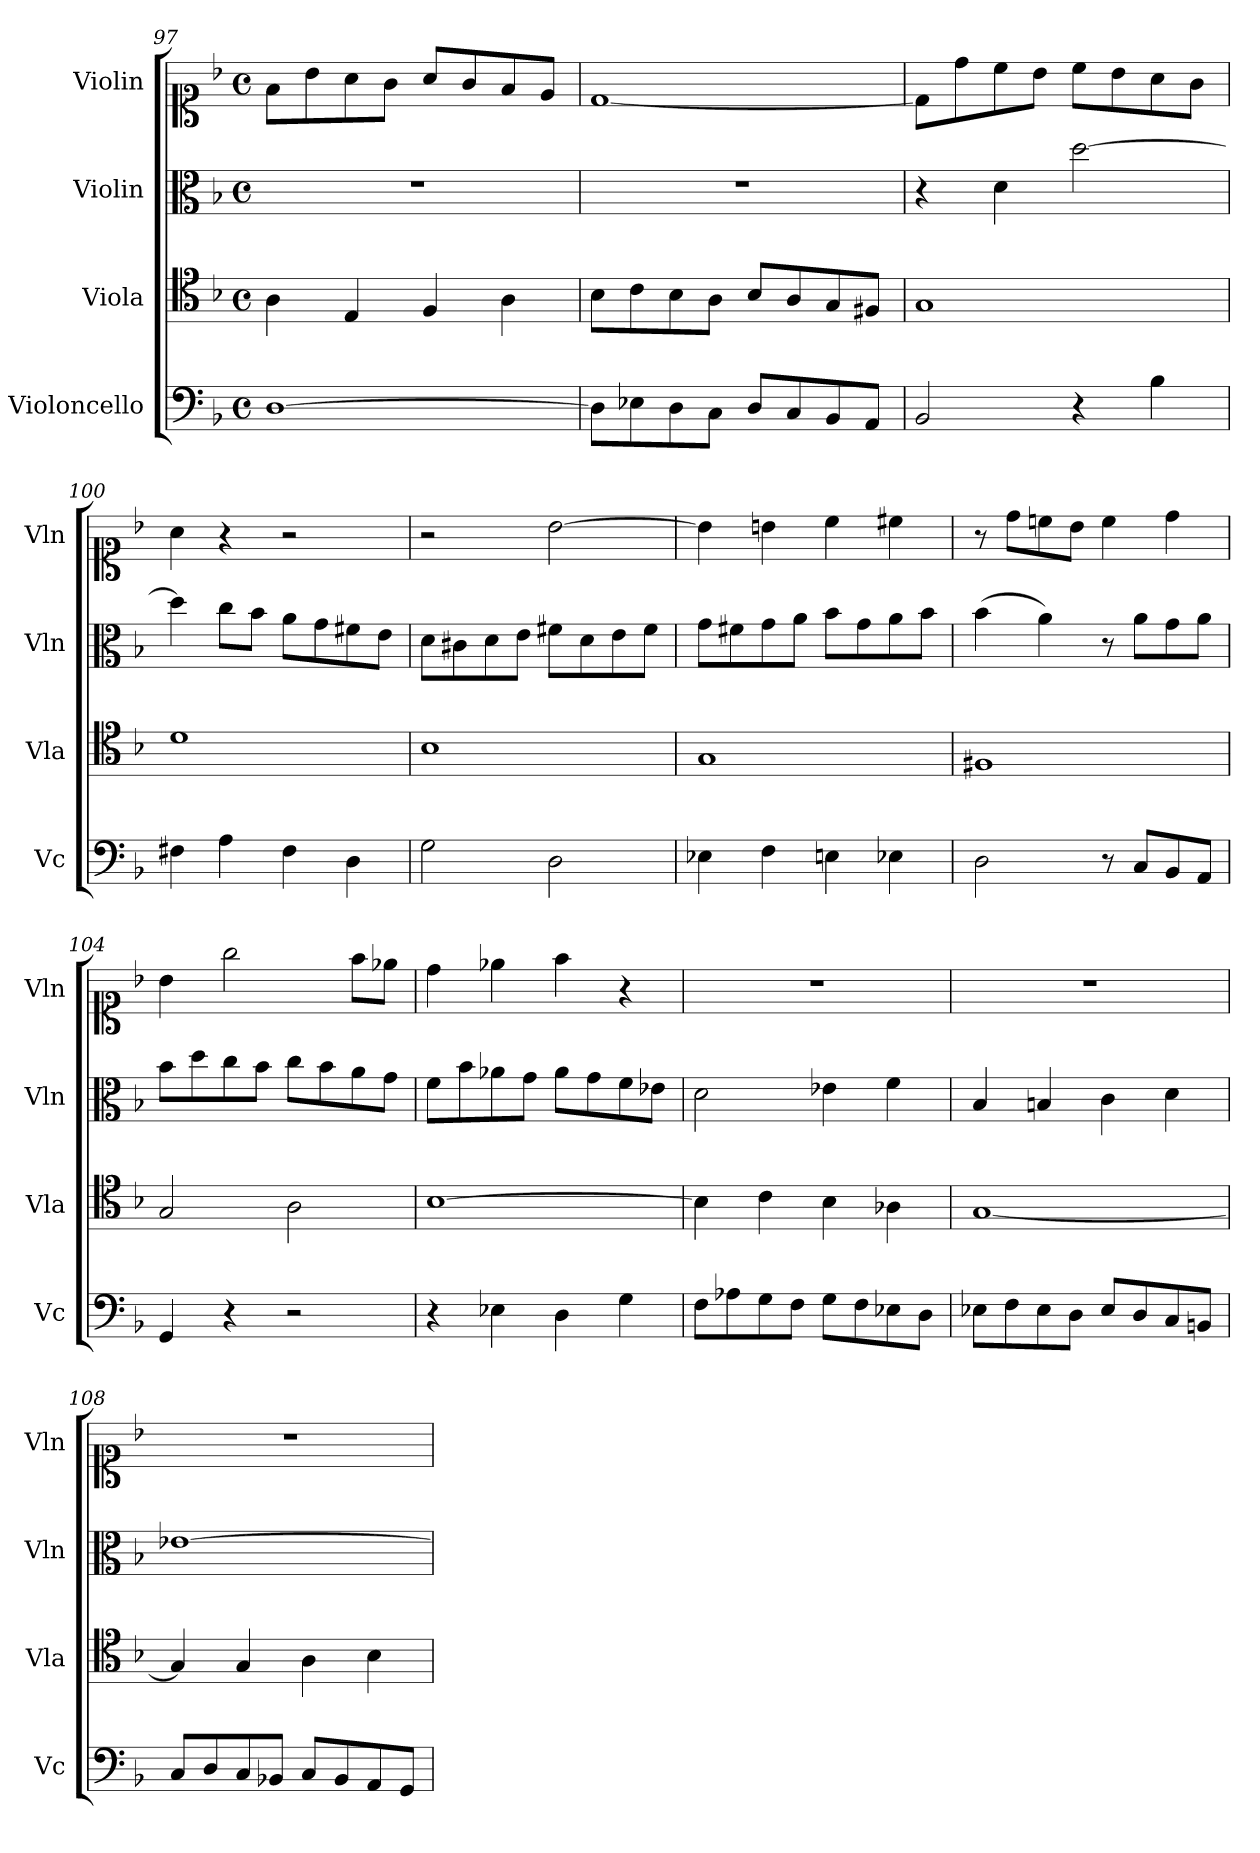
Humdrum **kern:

**kern	**kern	**kern	**kern
*part4	*part3	*part2	*part1
*staff4	*staff3	*staff2	*staff1
*I"Violoncello	*I"Viola	*I"Violin	*I"Violin
*I'Vc	*I'Vla	*I'Vln	*I'Vln
*clefF4	*clefC4	*clefC3	*clefC1
*k[b-]	*k[b-]	*k[b-]	*k[b-]
*M4/4	*M4/4	*M4/4	*M4/4
*met(c)	*met(c)	*met(c)	*met(c)
=97	=97	=97	=97
[1D	4A\	1r	8f\L
.	.	.	8b-\
.	4E/	.	8a\
.	.	.	8g\J
.	4F/	.	8a/L
.	.	.	8g/
.	4A\	.	8f/
.	.	.	8e/J
!!LO:LB:g=z
=98	=98	=98	=98
8D\L]	8B-\L	1r	[1d
8E-X\	8c\	.	.
8D\	8B-\	.	.
8C\J	8A\J	.	.
8D/L	8B-/L	.	.
8C/	8A/	.	.
8BB-/	8G/	.	.
8AA/J	8F#X/J	.	.
=99	=99	=99	=99
2BB-/	1G	4r	8d\L]
.	.	.	8dd\
.	.	4d\	8cc\
.	.	.	8b-\J
4r	.	[2dd\	8cc\L
.	.	.	8b-\
4B-\	.	.	8a\
.	.	.	8g\J
=100	=100	=100	=100
4F#X\	1d	4dd\]	4a\
4A\	.	8cc\L	4r
.	.	8b-\J	.
4F#\	.	8a\L	2r
.	.	8g\	.
4D\	.	8f#X\	.
.	.	8e\J	.
=101	=101	=101	=101
2G\	1B-	8d\L	2r
.	.	8c#X\	.
.	.	8d\	.
.	.	8e\J	.
2D\	.	8f#X\L	[2b-\
.	.	8d\	.
.	.	8e\	.
.	.	8f#\J	.
=102	=102	=102	=102
4E-X\	1G	8g\L	4b-\]
.	.	8f#X\	.
4F\	.	8g\	4bn\
.	.	8a\J	.
4En\	.	8b-\L	4cc\
.	.	8g\	.
4E-X\	.	8a\	4cc#X\
.	.	8b-\J	.
=103	=103	=103	=103
2D\	1F#X	(4b-\	8r
.	.	.	8dd\L
.	.	4a\)	8ccn\
.	.	.	8b-\J
8r	.	8r	4cc\
8C/L	.	8a\L	.
8BB-/	.	8g\	4dd\
8AA/J	.	8a\J	.
!!LO:PB:g=z
=104	=104	=104	=104
4GG/	2G/	8b-\L	4b-\
.	.	8dd\	.
4r	.	8cc\	2gg\
.	.	8b-\J	.
2r	2A\	8cc\L	.
.	.	8b-\	.
.	.	8a\	8ff\L
.	.	8g\J	8ee-X\J
=105	=105	=105	=105
4r	[1B-	8f\L	4dd\
.	.	8b-\	.
4E-X\	.	8a-X\	4ee-X\
.	.	8g\J	.
4D\	.	8a-\L	4ff\
.	.	8g\	.
4G\	.	8f\	4r
.	.	8e-X\J	.
=106	=106	=106	=106
8F\L	4B-\]	2d\	1r
8A-X\	.	.	.
8G\	4c\	.	.
8F\J	.	.	.
8G\L	4B-\	4e-X\	.
8F\	.	.	.
8E-X\	4A-X\	4f\	.
8D\J	.	.	.
=107	=107	=107	=107
8E-X\L	[1G	4B-/	1r
8F\	.	.	.
8E-\	.	4Bn/	.
8D\J	.	.	.
8E-/L	.	4c\	.
8D/	.	.	.
8C/	.	4d\	.
8BBn/J	.	.	.
=108	=108	=108	=108
8C/L	4G/]	[1e-X	1r
8D/	.	.	.
8C/	4G/	.	.
8BB-X/J	.	.	.
8C/L	4A\	.	.
8BB-/	.	.	.
8AA/	4B-\	.	.
8GG/J	.	.	.
=	=	=	=
*-	*-	*-	*-
